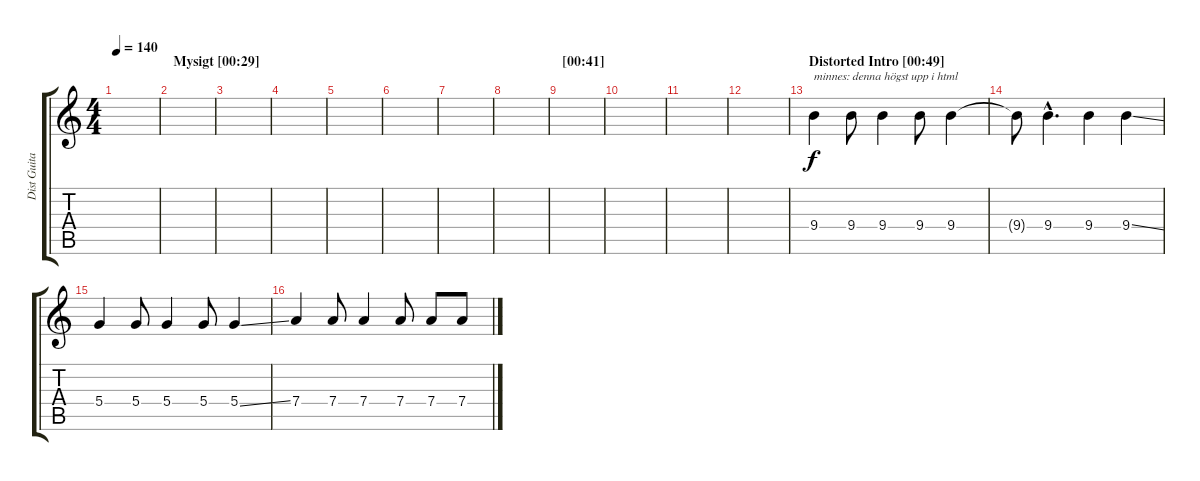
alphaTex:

\track ("Dist Guitar (Left)" "Dist Guita") {instrument distortionguitar}
\staff {score tabs}
\tuning (E4 B3 G3 D3 A2 E2) {hide}
\ts (4 4)
\tempo 140
\clef g2
\ks c
|
\section ("" "Mysigt [00:29]")
|
|
|
|
|
|
|
\section ("" "[00:41]")
|
|
|
|
\section ("" "Distorted Intro [00:49]")
9.4.4{txt "minnes: denna högst upp i html"} 9.4.8 9.4.4 9.4.8 9.4.4 |
9.4{t}.8 9.4{hac}.4{d} 9.4.4 9.4{ss}.4 |
5.4.4 5.4.8 5.4.4 5.4.8 5.4{ss}.4 |
7.4.4 7.4.8 7.4.4 7.4.8 7.4.8 7.4.8
